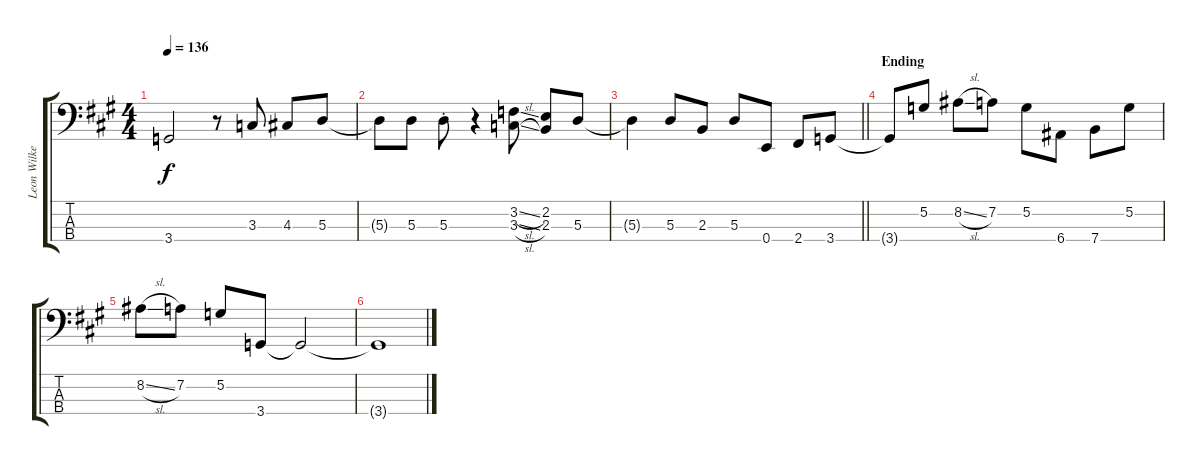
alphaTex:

\track ("Leon Wilkeson - Bass" "Leon Wilke") {instrument electricbasspick}
\staff {score tabs}
\tuning (G2 D2 A1 E1) {hide}
\ts (4 4)
\tempo 136
\clef f4
\ks a
3.4{t}.2{dy f} r.8 3.3.8 4.3.8 5.3.8 |
5.3{t}.8 5.3.8 5.3{st}.8 r.4 (3.2{sl} 3.3{sl}).8 (2.2 2.3).8 5.3.8 |
\barLineRight lightlight
5.3{t}.4 5.3.8 2.3.8 5.3.8 0.4.8 2.4.8 3.4.8 |
\section ("" "Ending")
3.4{t}.8 5.2.8 8.2{sl}.8 7.2.8 5.2.8 6.4.8 7.4.8 5.2.8 |
8.2{sl}.8 7.2.8 5.2.8 3.4.8 3.4{t}.2 |
3.4{t}.1
